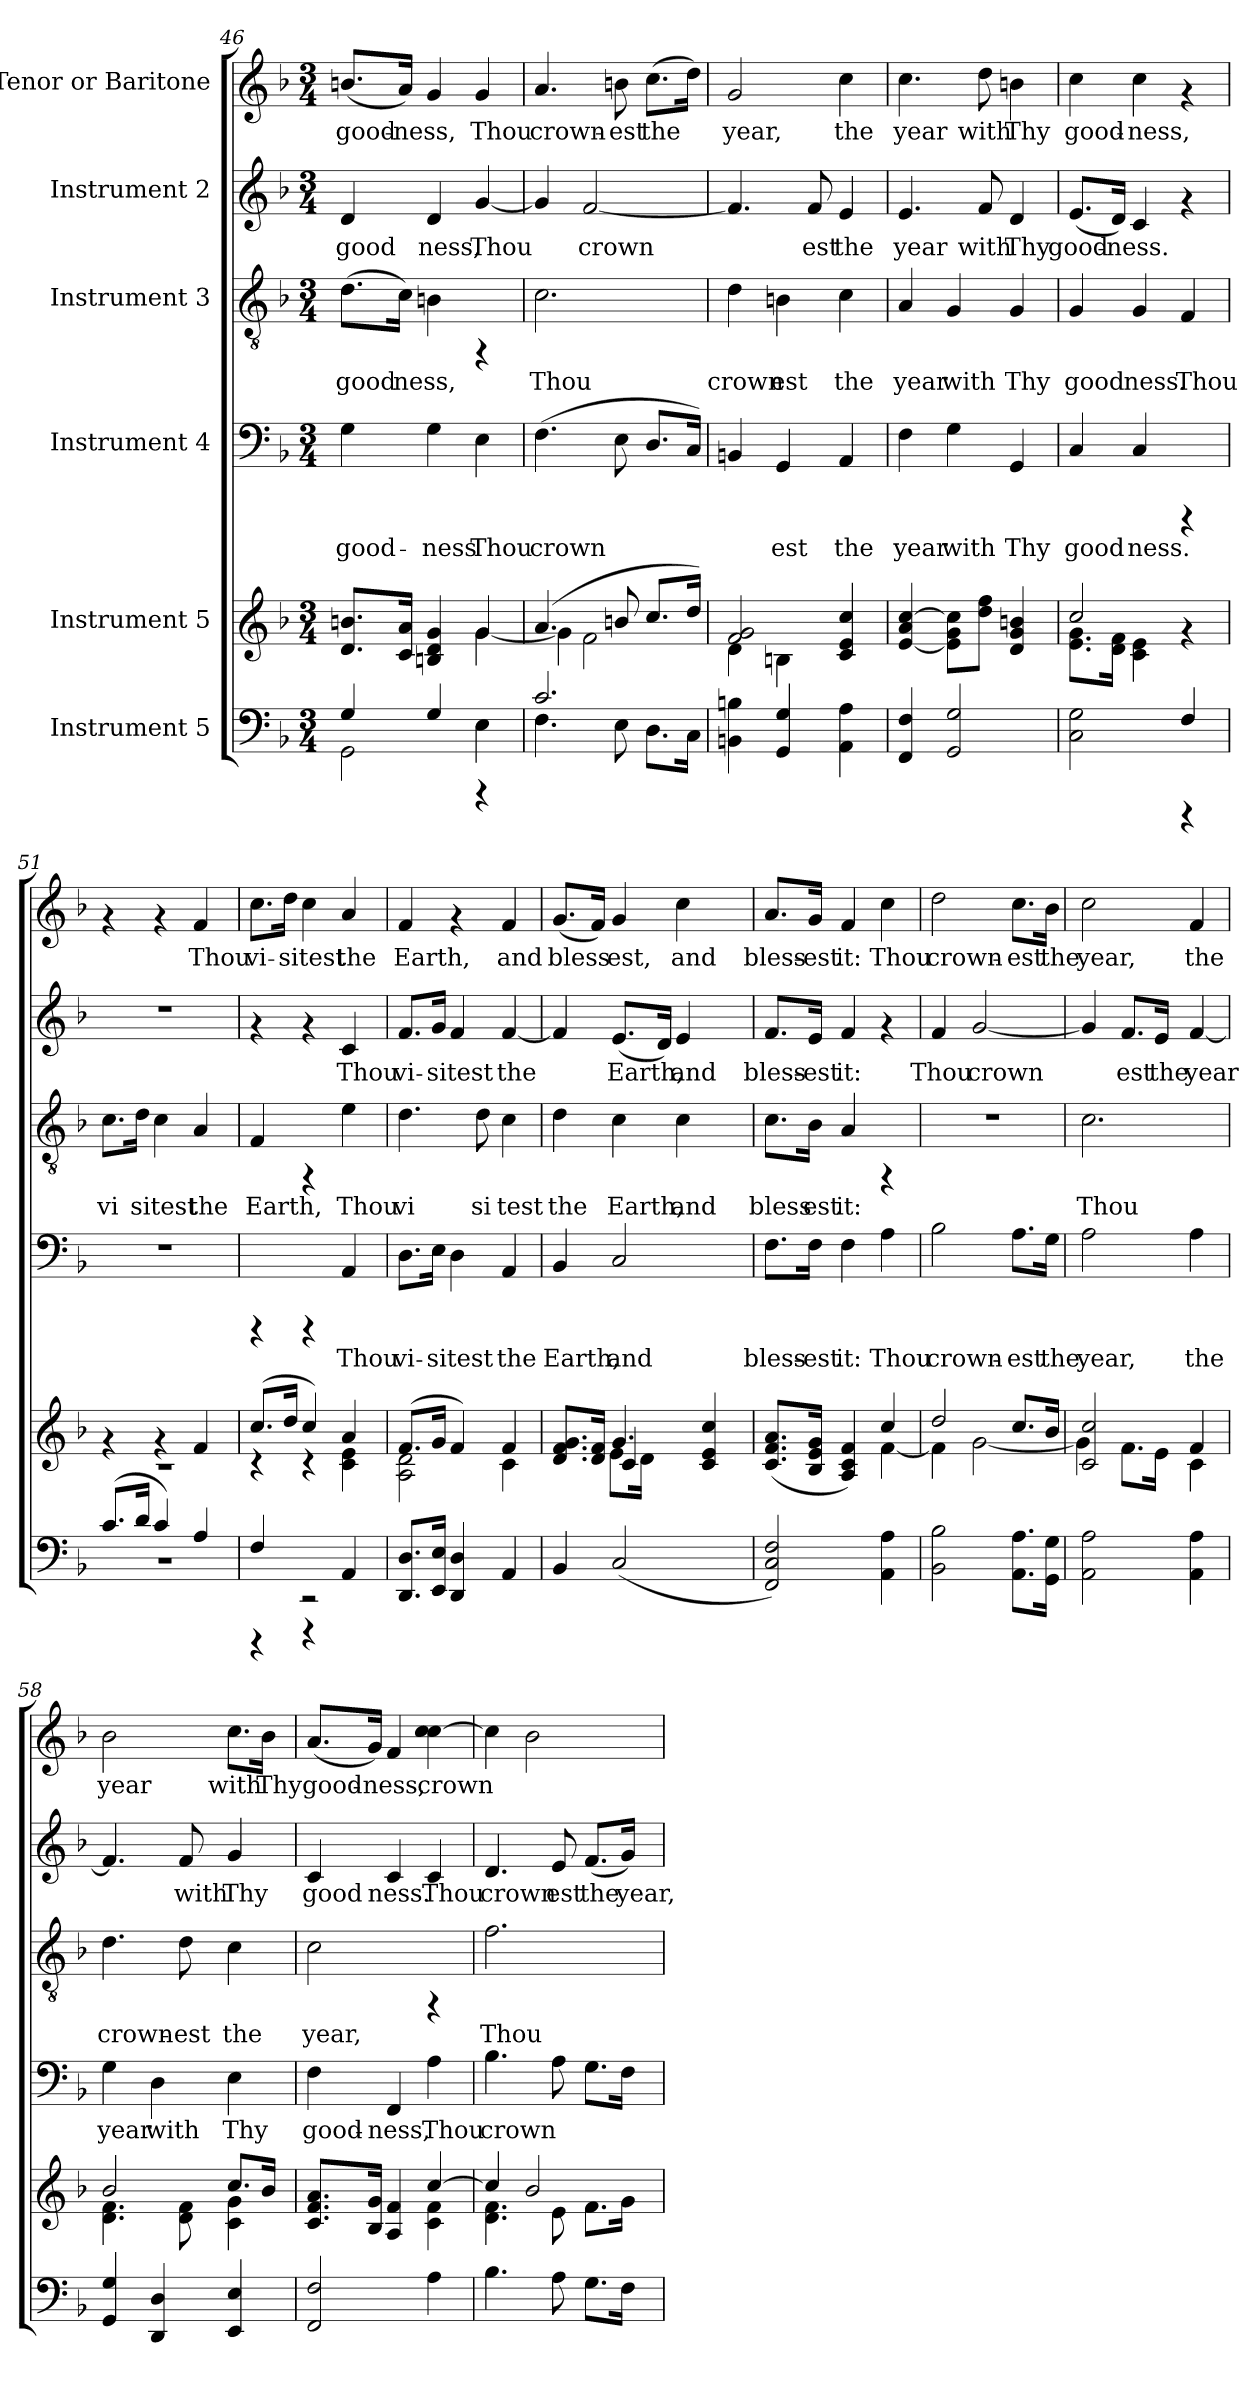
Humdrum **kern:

**kern	**kern	**kern	**text	**kern	**text	**kern	**text	**kern	**text
*part6	*part5	*part4	*part4	*part3	*part3	*part2	*part2	*part1	*part1
*staff6	*staff5	*staff4	*staff4	*staff3	*staff3	*staff2	*staff2	*staff1	*staff1
*I"Instrument 5	*I"Instrument 5	*I"Instrument 4	*	*I"Instrument 3	*	*I"Instrument 2	*	*I"Tenor or  Baritone	*
*clefF4	*clefG2	*clefF4	*	*clefGv2	*	*clefG2	*	*clefG2	*
*k[b-]	*k[b-]	*k[b-]	*	*k[b-]	*	*k[b-]	*	*k[b-]	*
*F:	*F:	*F:	*	*F:	*	*F:	*	*F:	*
*M3/4	*M3/4	*M3/4	*	*M3/4	*	*M3/4	*	*M3/4	*
=46	=46	=46	=46	=46	=46	=46	=46	=46	=46
*^	*^	*	*	*	*	*	*	*	*
!	!	!	!	!	!LO:LY:b:cj	!	!LO:LY:b:cj	!	!LO:LY:b:cj	!	!LO:LY:b:cj
4G/	2GG\	8.d/ 8.bn/L	2ryy	4G\	good-	(>8.d\L	good	4d/	good	(<8.bn/L	good-
!	!	!	!	!	!	!	!LO:LY:b:cj	!	!	!	!LO:LY:b:cj
.	.	16c/ 16a/J	.	.	.	16c\J)	ness,	.	.	16a/J)	-ness,
!	!	!	!	!	!LO:LY:b:cj	!	!LO:LY:b:cj	!	!LO:LY:b:cj	!	!LO:LY:b:cj
4G/	.	4g/ 4Bn/ 4d/	.	4G\	-ness	4Bn\	.	4d/	ness,	4g/	.
!	!	!	!	!	!LO:LY:b:cj	!	!	!	!LO:LY:b:cj	!	!LO:LY:b:cj
4rEEE	4E\	4g/	[<4g\	4E\	Thou	4rFF	.	[<4g/	Thou	4g/	Thou
=47	=47	=47	=47	=47	=47	=47	=47	=47	=47	=47	=47
!	!	!	!	!	!LO:LY:b:cj	!	!LO:LY:b:cj	!	!LO:LY:b:cj	!	!LO:LY:b:cj
2.c/	4.F\	(>4.a/	4g\]	(>4.F\	crown-	2.c\	Thou	4g/]	.	4.a/	crown-
!	!	!	!	!	!	!	!	!	!LO:LY:b:cj	!	!
.	.	.	2f\	.	.	.	.	[<2f/	crown	.	.
!	!	!	!	!	!LO:LY:b:cj	!	!	!	!	!	!LO:LY:b:cj
.	8E\	8bn/	.	8E\	--	.	.	.	.	8bn\	-est
!	!	!	!	!	!LO:LY:b:cj	!	!	!	!	!	!LO:LY:b:cj
.	8.D\L	8.cc/L	.	8.D/L	--	.	.	.	.	(>8.cc\L	the
!	!	!	!	!	!LO:LY:b:cj	!	!	!	!	!	!LO:LY:b:cj
.	16C\J	16dd/J)	.	16C/J)	--	.	.	.	.	16dd>\J)	.
!!LO:PB:g=z
=48	=48	=48	=48	=48	=48	=48	=48	=48	=48	=48	=48
!	!	!	!	!	!LO:LY:b:cj	!	!LO:LY:b:cj	!	!LO:LY:b:cj	!	!LO:LY:b:cj
*v	*v	*	*	*	*	*	*	*	*	*	*
4BBn\ 4Bn\	2f/ 2g/	4d\	4BBn/	--	4d\	crown	4.f/]	.	2g/	year,
!	!	!	!	!LO:LY:b:cj	!	!LO:LY:b:cj	!	!	!	!
4G/ 4GG/	.	4Bn\	4GG/	-est	4Bn\	est	.	.	.	.
!	!	!	!	!	!	!	!	!LO:LY:b:cj	!	!
.	.	.	.	.	.	.	8f/	est	.	.
!	!	!	!	!LO:LY:b:cj	!	!LO:LY:b:cj	!	!LO:LY:b:cj	!	!LO:LY:b:cj
4A\ 4AA\	4cc/ 4e/ 4c/	4ryy	4AA/	the	4c\	the	4e/	the	4cc\	the
=49	=49	=49	=49	=49	=49	=49	=49	=49	=49	=49
!	!	!	!	!LO:LY:b:cj	!	!LO:LY:b:cj	!	!LO:LY:b:cj	!	!LO:LY:b:cj
*	*v	*v	*	*	*	*	*	*	*	*
4F/ 4FF/	4a/ [<4e/ [>4cc/	4F\	year	4A/	year	4.e/	year	4.cc\	year
!	!	!	!LO:LY:b:cj	!	!LO:LY:b:cj	!	!	!	!
2G/ 2GG/	8cc\] 8g\ 8e\]L	4G\	with	4G/	with	.	.	.	.
!	!	!	!	!	!	!	!LO:LY:b:cj	!	!LO:LY:b:cj
.	8dd\ 8ff\J	.	.	.	.	8f/	with	8dd\	with
!	!	!	!LO:LY:b:cj	!	!LO:LY:b:cj	!	!LO:LY:b:cj	!	!LO:LY:b:cj
.	4g/ 4d/ 4bn/	4GG/	Thy	4G/	Thy	4d/	Thy	4bn\	Thy
=50	=50	=50	=50	=50	=50	=50	=50	=50	=50
*^	*^	*	*	*	*	*	*	*	*
!	!	!	!	!	!LO:LY:b:cj	!	!LO:LY:b:cj	!	!LO:LY:b:cj	!	!LO:LY:b:cj
2ryy	2C\ 2G\	2cc/	8.e\ 8.g\L	4C/	good	4G/	good	(<8.e/L	good-	4cc\	good-
!	!	!	!	!	!	!	!	!	!LO:LY:b:cj	!	!
.	.	.	16d\ 16f\J	.	.	.	.	16d/J)	-ness.	.	.
!	!	!	!	!	!LO:LY:b:cj	!	!LO:LY:b:cj	!	!LO:LY:b:cj	!	!LO:LY:b:cj
.	.	.	4c\ 4e\	4C/	ness.	4G/	ness.	4c/	.	4cc\	-ness,
!	!	!	!	!	!	!	!LO:LY:b:cj	!	!	!	!
4F/	4rAAAA	4rf	4ryy	4rCCC	.	4F/	Thou	4rf	.	4rf	.
=51	=51	=51	=51	=51	=51	=51	=51	=51	=51	=51	=51
!	!	!	!	!	!	!	!LO:LY:b:cj	!	!	!	!
(>8.c/L	2.r	4rf	2.r	2.r	.	8.c\L	vi	2.r	.	4rf	.
!	!	!	!	!	!	!	!LO:LY:b:cj	!	!	!	!
16d/J	.	.	.	.	.	16d\J	sitest	.	.	.	.
!	!	!	!	!	!	!	!LO:LY:b:cj	!	!	!	!
4c/)	.	4rf	.	.	.	4c\	.	.	.	4rf	.
!	!	!	!	!	!	!	!LO:LY:b:cj	!	!	!	!LO:LY:b:cj
4A/	.	4f/	.	.	.	4A/	the	.	.	4f/	Thou
=52	=52	=52	=52	=52	=52	=52	=52	=52	=52	=52	=52
!	!	!	!	!	!	!	!LO:LY:b:cj	!	!	!	!LO:LY:b:cj
4F/	4rAAAA	(>8.cc/L	4rc	4rCCC	.	4F/	Earth,	4rf	.	8.cc\L	vi-
!	!	!	!	!	!	!	!	!	!	!	!LO:LY:b:cj
.	.	16dd/J	.	.	.	.	.	.	.	16dd\J	-sitest
!	!	!	!	!	!	!	!	!	!	!	!LO:LY:b:cj
4rCCC	2r	4cc/)	4rc	4rCCC	.	4rFF	.	4rf	.	4cc\	.
!	!	!	!	!	!LO:LY:b:cj	!	!LO:LY:b:cj	!	!LO:LY:b:cj	!	!LO:LY:b:cj
4AA/	.	4a/	4e\ 4c\	4AA/	Thou	4e\	Thou	4c/	Thou	4a/	the
*v	*v	*	*	*	*	*	*	*	*	*	*
!!LO:PB:g=z
=53	=53	=53	=53	=53	=53	=53	=53	=53	=53	=53
!	!	!	!	!LO:LY:b:cj	!	!LO:LY:b:cj	!	!LO:LY:b:cj	!	!LO:LY:b:cj
8.DD/ 8.D/L	(>8.f/L	2A\ 2d\	8.D\L	vi-	4.d\	vi	8.f/L	vi-	4f/	Earth,
!	!	!	!	!LO:LY:b:cj	!	!	!	!LO:LY:b:cj	!	!
16EE/ 16E/J	16g/J	.	16E\J	-sitest	.	.	16g/J	-sitest	.	.
!	!	!	!	!LO:LY:b:cj	!	!	!	!LO:LY:b:cj	!	!
4D/ 4DD/	4f/)	.	4D\	.	.	.	4f/	.	4rf	.
!	!	!	!	!	!	!LO:LY:b:cj	!	!	!	!
.	.	.	.	.	8d\	si	.	.	.	.
!	!	!	!	!LO:LY:b:cj	!	!LO:LY:b:cj	!	!LO:LY:b:cj	!	!LO:LY:b:cj
4AA/	4f/	4c\	4AA/	the	4c\	test	[<4f/	the	4f/	and
=54	=54	=54	=54	=54	=54	=54	=54	=54	=54	=54
*	*	*^	*	*	*	*	*	*	*	*
!	!	!	!	!	!LO:LY:b:cj	!	!LO:LY:b:cj	!	!LO:LY:b:cj	!	!LO:LY:b:cj
4BB-/	8.f/ 8.d/ 8.g/L	4ryy	4ryy	4BB-/	Earth,	4d\	the	4f/]	.	(<8.g/L	bless-
!	!	!	!	!	!	!	!	!	!	!	!LO:LY:b:cj
.	16d/ 16f/J	.	.	.	.	.	.	.	.	16f/J)	--
!	!	!	!	!	!LO:LY:b:cj	!	!LO:LY:b:cj	!	!LO:LY:b:cj	!	!LO:LY:b:cj
(<2C/	4.g/	4c/	8e\L	2C/	and	4c\	Earth,	(<8.e/L	Earth,	4g/	-est,
.	.	.	16d\J	.	.	.	.	.	.	.	.
!	!	!	!	!	!	!	!	!	!LO:LY:b:cj	!	!
.	.	.	4..ryy	.	.	.	.	16d/J)	.	.	.
!	!	!	!	!	!	!	!LO:LY:b:cj	!	!LO:LY:b:cj	!	!LO:LY:b:cj
.	.	4.ryy	.	.	.	4c\	and	4e/	and	4cc\	and
.	4e/ 4c/ 4cc/	.	.	.	.	.	.	.	.	.	.
8ryy	.	.	.	8ryy	.	8ryy	.	8ryy	.	8ryy	.
*	*	*v	*v	*	*	*	*	*	*	*	*
=55	=55	=55	=55	=55	=55	=55	=55	=55	=55	=55
!	!	!	!	!LO:LY:b:cj	!	!LO:LY:b:cj	!	!LO:LY:b:cj	!	!LO:LY:b:cj
2C/ 2FF/ 2F/)	(<8.f/ 8.c/ 8.a/L	2ryy	8.F\L	bless-	8.c\L	bless	8.f/L	bless-	8.a/L	bless-
!	!	!	!	!LO:LY:b:cj	!	!LO:LY:b:cj	!	!LO:LY:b:cj	!	!LO:LY:b:cj
.	16g/ 16e/ 16B-/J	.	16F\J	-est	16B-\J	est	16e/J	-est	16g/J	-est
!	!	!	!	!LO:LY:b:cj	!	!LO:LY:b:cj	!	!LO:LY:b:cj	!	!LO:LY:b:cj
.	4f/ 4A/ 4c/)	.	4F\	it:	4A/	it:	4f/	it:	4f/	it:
!	!	!	!	!LO:LY:b:cj	!	!	!	!	!	!LO:LY:b:cj
4A\ 4AA\	4cc/	[<4f\	4A\	Thou	4rFF	.	4rf	.	4cc\	Thou
=56	=56	=56	=56	=56	=56	=56	=56	=56	=56	=56
!	!	!	!	!LO:LY:b:cj	!	!	!	!LO:LY:b:cj	!	!LO:LY:b:cj
2BB-\ 2B-\	2dd/	4f\]	2B-\	crown-	2.r	.	4f/	Thou	2dd\	crown-
!	!	!	!	!	!	!	!	!LO:LY:b:cj	!	!
.	.	[<2g\	.	.	.	.	[<2g/	crown-	.	.
!	!	!	!	!LO:LY:b:cj	!	!	!	!	!	!LO:LY:b:cj
8.AA\ 8.A\L	8.cc/L	.	8.A\L	-est	.	.	.	.	8.cc\L	-est
!	!	!	!	!LO:LY:b:cj	!	!	!	!	!	!LO:LY:b:cj
16G\ 16GG\J	16b-/J	.	16G\J	the	.	.	.	.	16b-\J	the
=57	=57	=57	=57	=57	=57	=57	=57	=57	=57	=57
!	!	!	!	!LO:LY:b:cj	!	!LO:LY:b:cj	!	!LO:LY:b:cj	!	!LO:LY:b:cj
2A\ 2AA\	2c/ 2cc/	4g\]	2A\	year,	2.c\	Thou	4g/]	--	2cc\	year,
!	!	!	!	!	!	!	!	!LO:LY:b:cj	!	!
.	.	8.f\L	.	.	.	.	8.f/L	-est	.	.
!	!	!	!	!	!	!	!	!LO:LY:b:cj	!	!
.	.	16e\J	.	.	.	.	16e/J	the	.	.
!	!	!	!	!LO:LY:b:cj	!	!	!	!LO:LY:b:cj	!	!LO:LY:b:cj
4A\ 4AA\	4f/	4c\	4A\	the	.	.	[<4f/	year	4f/	the
!!LO:PB:g=z
=58	=58	=58	=58	=58	=58	=58	=58	=58	=58	=58
!	!	!	!	!LO:LY:b:cj	!	!LO:LY:b:cj	!	!LO:LY:b:cj	!	!LO:LY:b:cj
4GG/ 4G/	2b-/	4.d\ 4.f\	4G\	year	4.d\	crown-	4.f/]	.	2b-\	year
!	!	!	!	!LO:LY:b:cj	!	!	!	!	!	!
4D/ 4DD/	.	.	4D\	with	.	.	.	.	.	.
!	!	!	!	!	!	!LO:LY:b:cj	!	!LO:LY:b:cj	!	!
.	.	8d\ 8f\	.	.	8d\	-est	8f/	with	.	.
!	!	!	!	!LO:LY:b:cj	!	!LO:LY:b:cj	!	!LO:LY:b:cj	!	!LO:LY:b:cj
4E/ 4EE/	8.cc/L	4c\ 4g\	4E\	Thy	4c\	the	4g/	Thy	8.cc\L	with
!	!	!	!	!	!	!	!	!	!	!LO:LY:b:cj
.	16b-/J	.	.	.	.	.	.	.	16b-\J	Thy
=59	=59	=59	=59	=59	=59	=59	=59	=59	=59	=59
!	!	!	!	!LO:LY:b:cj	!	!LO:LY:b:cj	!	!LO:LY:b:cj	!	!LO:LY:b:cj
2FF/ 2F/	8.f/ 8.c/ 8.a/L	2ryy	4F\	good-	2c\	year,	4c/	good	(<8.a/L	good-
!	!	!	!	!	!	!	!	!	!	!LO:LY:b:cj
.	16g/ 16B-/J	.	.	.	.	.	.	.	16g/J)	-ness,
!	!	!	!	!LO:LY:b:cj	!	!	!	!LO:LY:b:cj	!	!LO:LY:b:cj
.	4A/ 4f/	.	4FF/	-ness,	.	.	4c/	ness.	4f/	.
!	!	!	!	!LO:LY:b:cj	!	!	!	!LO:LY:b:cj	!	!LO:LY:b:cj
4A\	[>4cc/	4f\ 4c\	4A\	Thou	4rFF	.	4c/	Thou	4cc\ [>4cc\	crown-
=60	=60	=60	=60	=60	=60	=60	=60	=60	=60	=60
!	!	!	!	!LO:LY:b:cj	!	!LO:LY:b:cj	!	!LO:LY:b:cj	!	!LO:LY:b:cj
4.B-\	4cc/]	4.f\ 4.d\	4.B-\	crown-	2.f\	Thou	4.d/	crown	4cc\]	--
!	!	!	!	!	!	!	!	!	!	!LO:LY:b:cj
.	2b-/	.	.	.	.	.	.	.	2b-\	--
!	!	!	!	!LO:LY:b:cj	!	!	!	!LO:LY:b:cj	!	!
8A\	.	8e\	8A\	--	.	.	8e/	est	.	.
!	!	!	!	!LO:LY:b:cj	!	!	!	!LO:LY:b:cj	!	!
8.G\L	.	8.f\L	8.G\L	--	.	.	(<8.f/L	the	.	.
!	!	!	!	!LO:LY:b:cj	!	!	!	!LO:LY:b:cj	!	!
16F\J	.	16g\J	16F\J	--	.	.	16g/J)	year,	.	.
*	*v	*v	*	*	*	*	*	*	*	*
=	=	=	=	=	=	=	=	=	=
*-	*-	*-	*-	*-	*-	*-	*-	*-	*-
